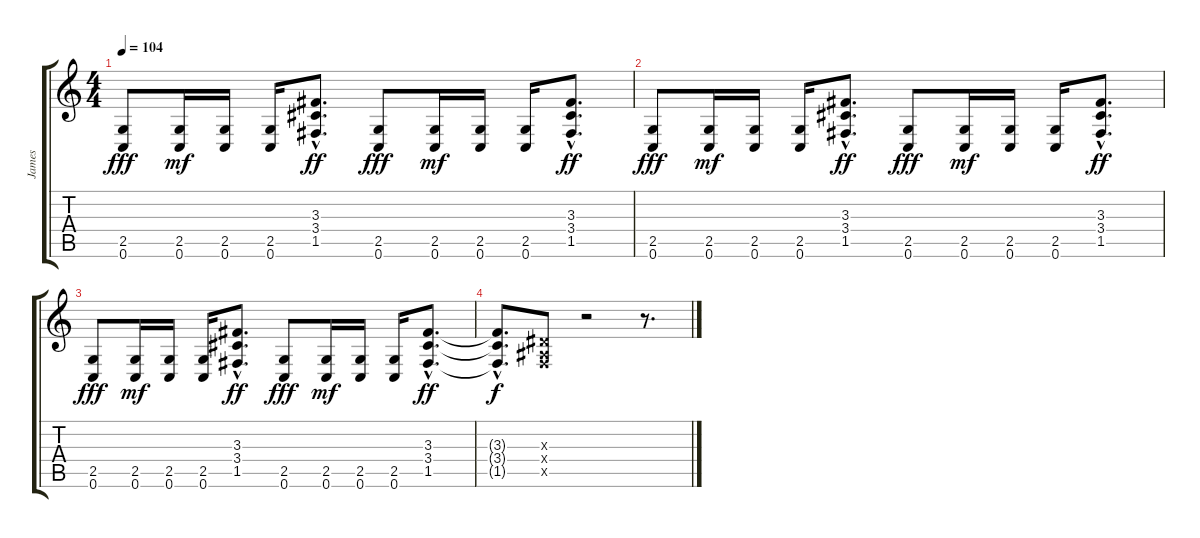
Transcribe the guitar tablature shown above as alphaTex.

\track ("James" "James") {instrument distortionguitar}
\staff {score tabs}
\tuning (C4 G3 Eb3 Bb2 F2 C2) {hide}
\ts (4 4)
\tempo 104
\clef g2
\ks c
(2.5 0.6).8{dy fff} (2.5 0.6).16{dy mf} (2.5 0.6).16 (2.5 0.6).16 (3.3{hac} 3.4{hac} 1.5{hac}).8{d dy ff} (2.5 0.6).8{dy fff} (2.5 0.6).16{dy mf} (2.5 0.6).16 (2.5 0.6).16 (3.3{hac} 3.4{hac} 1.5{hac}).8{d dy ff} |
(2.5 0.6).8{dy fff} (2.5 0.6).16{dy mf} (2.5 0.6).16 (2.5 0.6).16 (3.3{hac} 3.4{hac} 1.5{hac}).8{d dy ff} (2.5 0.6).8{dy fff} (2.5 0.6).16{dy mf} (2.5 0.6).16 (2.5 0.6).16 (3.3{hac} 3.4{hac} 1.5{hac}).8{d dy ff} |
(2.5 0.6).8{dy fff} (2.5 0.6).16{dy mf} (2.5 0.6).16 (2.5 0.6).16 (3.3{hac} 3.4{hac} 1.5{hac}).8{d dy ff} (2.5 0.6).8{dy fff} (2.5 0.6).16{dy mf} (2.5 0.6).16 (2.5 0.6).16 (3.3{hac} 3.4{hac} 1.5{hac}).8{d dy ff} |
(3.3{hac t} 3.4{hac t} 1.5{hac t}).8{d dy f} (0.3{x} 0.4{x} 0.5{x}).8 r.2 r.8{d}
